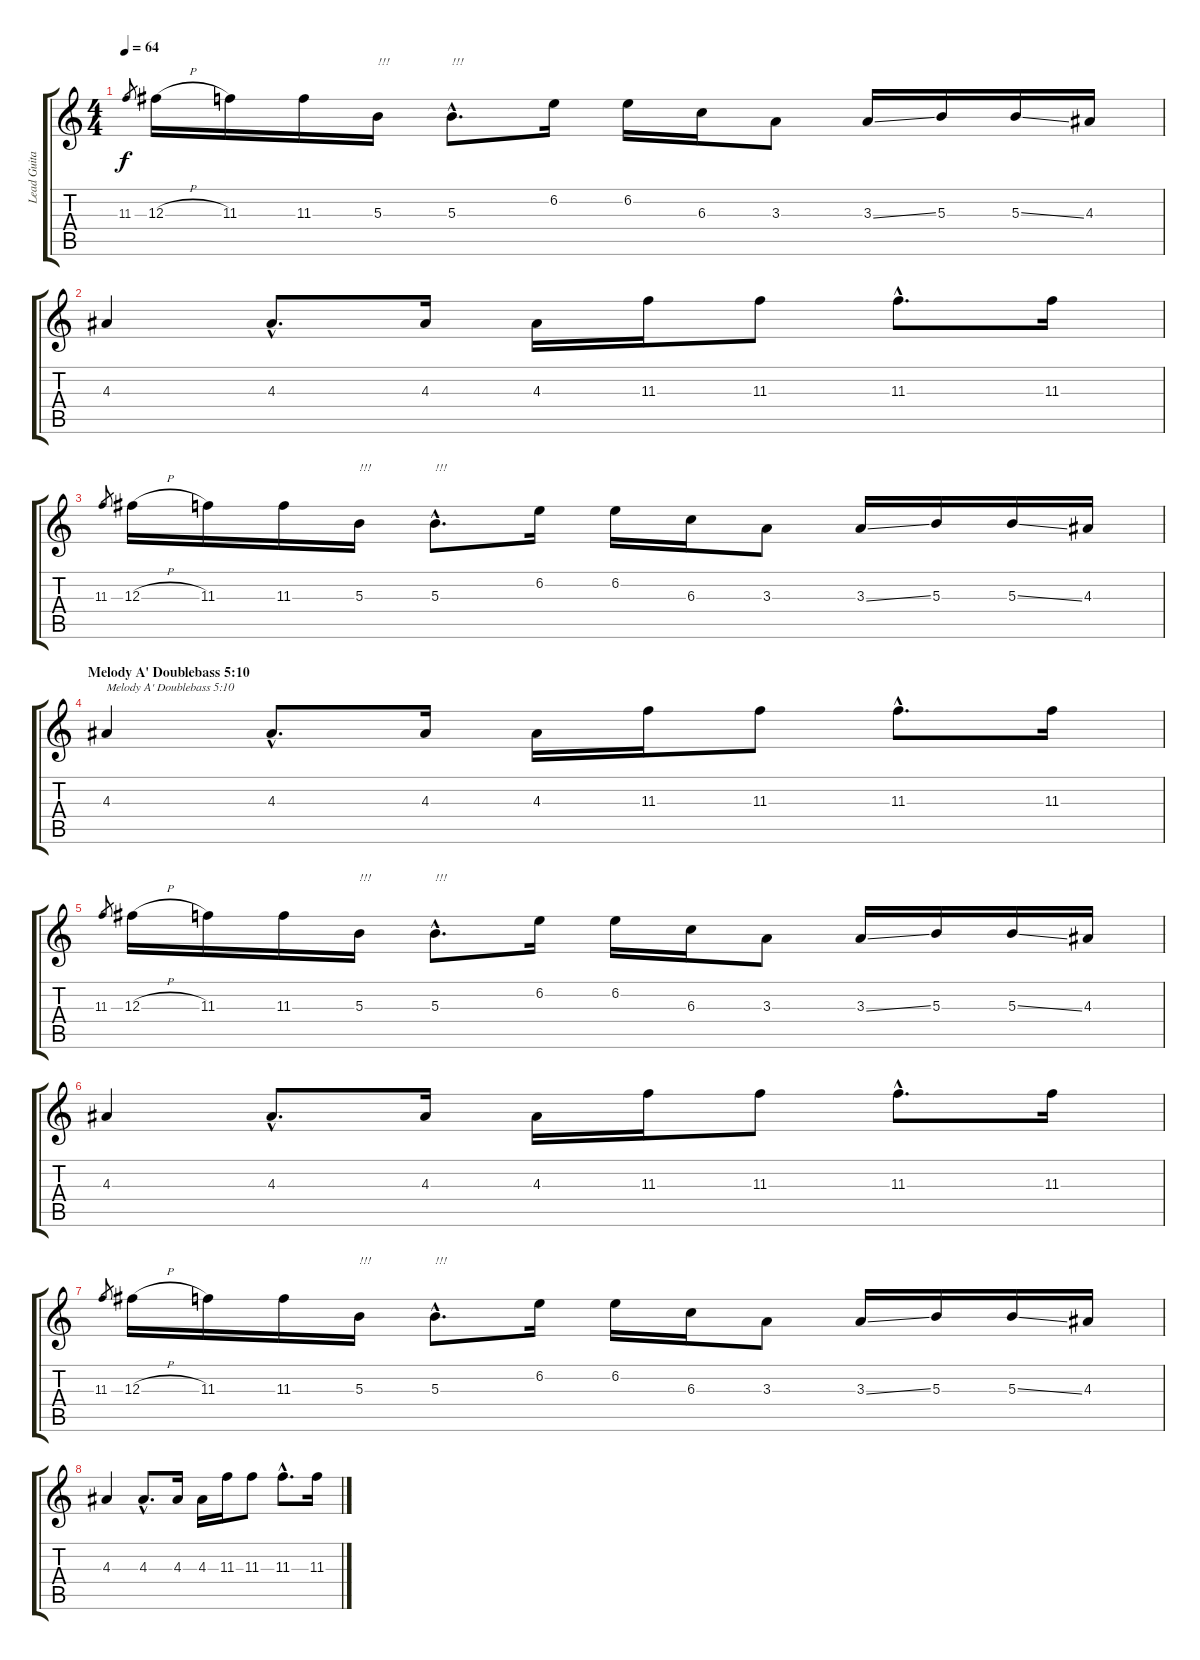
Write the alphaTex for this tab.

\track ("Lead Guitar" "Lead Guita") {instrument acousticguitarnylon}
\staff {score tabs}
\tuning (Eb4 Bb3 Gb3 Db3 Ab2 Eb2) {hide}
\ts (4 4)
\tempo 64
\clef g2
\ks c
11.3.8{gr dy f} 12.3{h}.16 11.3.16 11.3.16 5.3.16{txt "!!!"} 5.3{hac}.8{d txt "!!!"} 6.2.16 6.2.16 6.3.16 3.3.8 3.3{ss}.16 5.3.16 5.3{ss}.16 4.3.16 |
4.3.4 4.3{hac}.8{d} 4.3.16 4.3.16 11.3.16 11.3.8 11.3{hac}.8{d} 11.3.16 |
11.3.8{gr} 12.3{h}.16 11.3.16 11.3.16 5.3.16{txt "!!!"} 5.3{hac}.8{d txt "!!!"} 6.2.16 6.2.16 6.3.16 3.3.8 3.3{ss}.16 5.3.16 5.3{ss}.16 4.3.16 |
\section ("" "Melody A' Doublebass 5:10")
4.3.4{txt "Melody A' Doublebass 5:10"} 4.3{hac}.8{d} 4.3.16 4.3.16 11.3.16 11.3.8 11.3{hac}.8{d} 11.3.16 |
11.3.8{gr} 12.3{h}.16 11.3.16 11.3.16 5.3.16{txt "!!!"} 5.3{hac}.8{d txt "!!!"} 6.2.16 6.2.16 6.3.16 3.3.8 3.3{ss}.16 5.3.16 5.3{ss}.16 4.3.16 |
4.3.4 4.3{hac}.8{d} 4.3.16 4.3.16 11.3.16 11.3.8 11.3{hac}.8{d} 11.3.16 |
11.3.8{gr} 12.3{h}.16 11.3.16 11.3.16 5.3.16{txt "!!!"} 5.3{hac}.8{d txt "!!!"} 6.2.16 6.2.16 6.3.16 3.3.8 3.3{ss}.16 5.3.16 5.3{ss}.16 4.3.16 |
4.3.4 4.3{hac}.8{d} 4.3.16 4.3.16 11.3.16 11.3.8 11.3{hac}.8{d} 11.3.16
